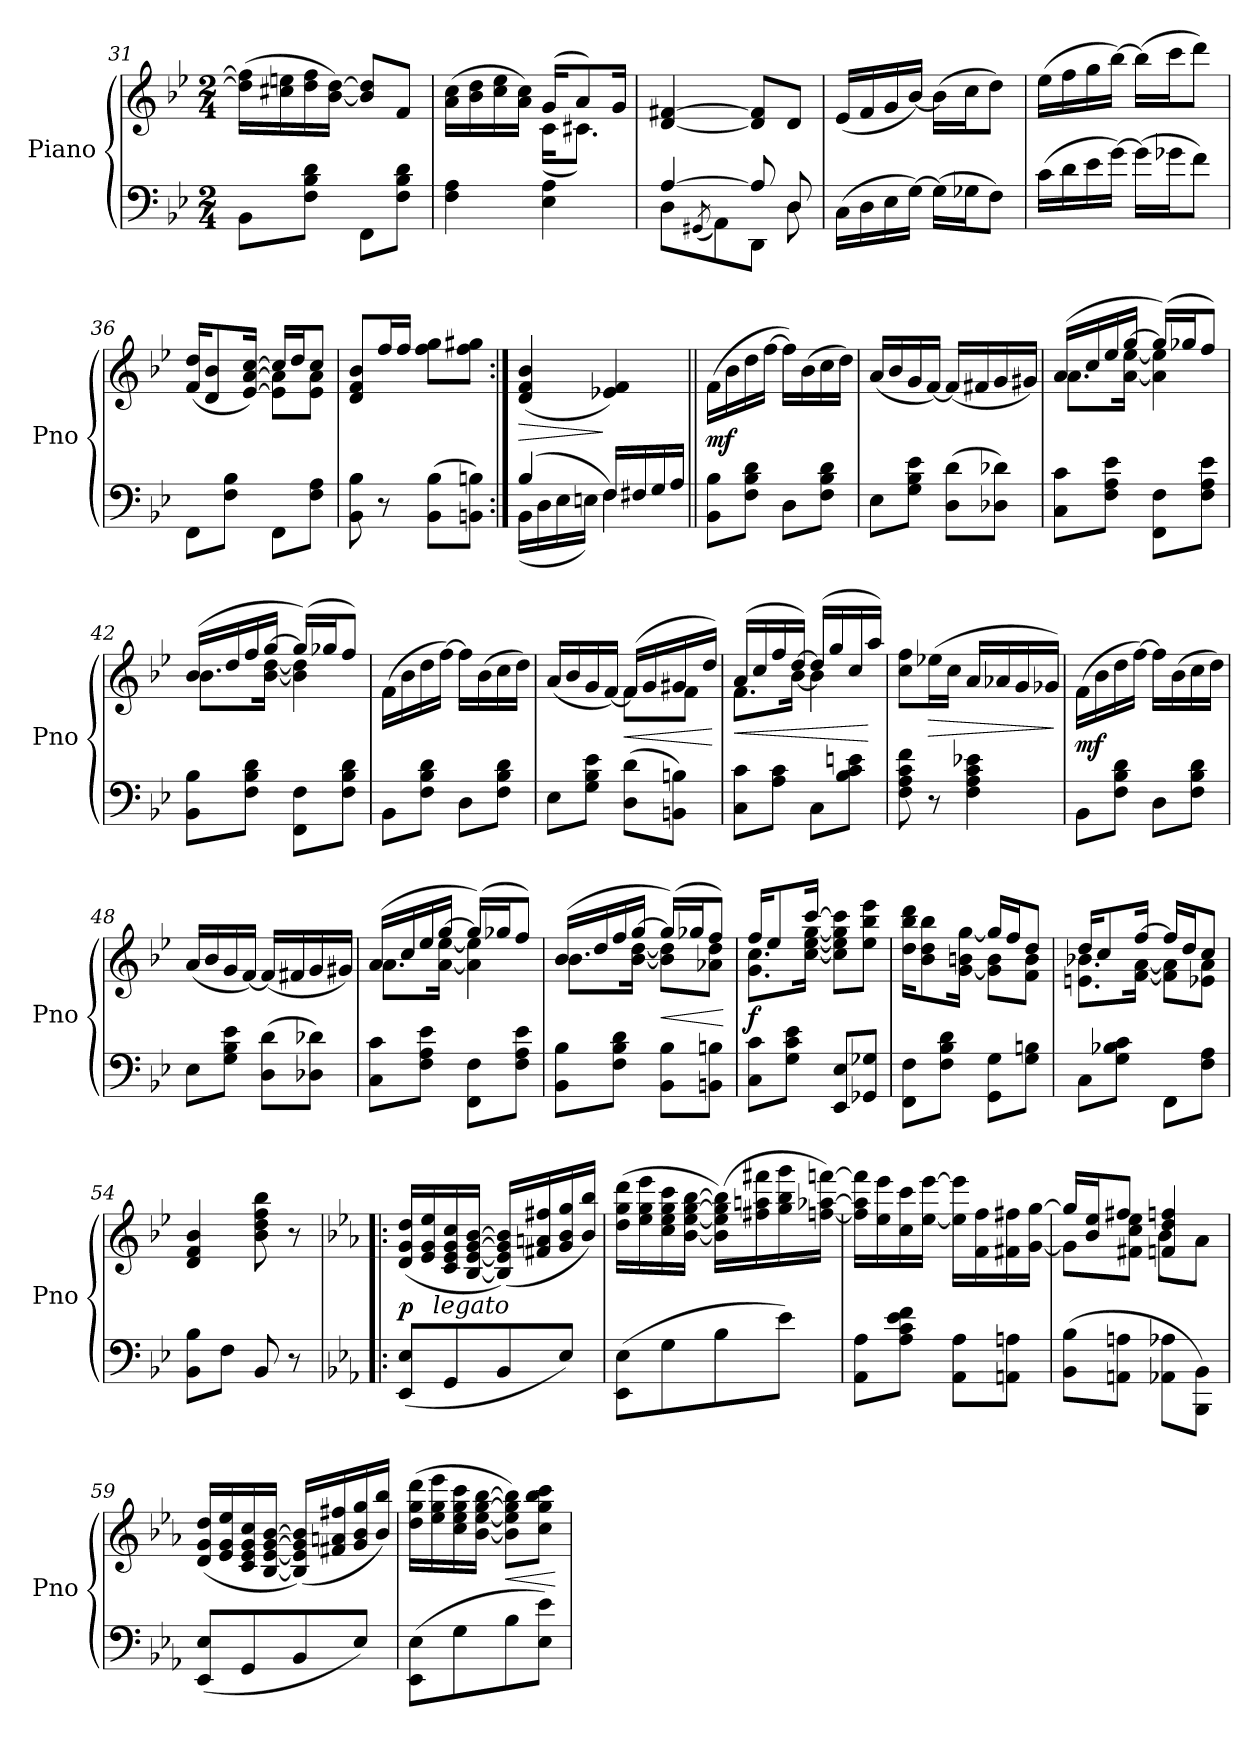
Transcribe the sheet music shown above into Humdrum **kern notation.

**kern	**kern	**dynam
*part1	*part1	*part1
*staff2	*staff1	*staff1/2
*I"Piano	*	*
*I'Pno	*	*
*clefF4	*clefG2	*
*k[b-e-]	*k[b-e-]	*
*M2/4	*M2/4	*
=31	=31	=31
8BB-L	(16dd] 16ff]LL	.
.	16cc#X 16een	.
8F 8B- 8dJ	16dd 16ff	.
.	[16b- [16ddJJ)	.
8FFL	8b-] 8dd]L	.
8F 8B- 8dJ	8fJ	.
=32	=32	=32
*	*^	*
4F 4A	(16a 16ccLL	4ryy	.
.	16b- 16dd	.	.
.	16cc 16ee-	.	.
.	16a 16ccJJ)	.	.
4E- 4A	(16gKL	(16cKL	.
.	8a)	8.c#XJ)	.
.	16gJk	.	.
*	*v	*v	*
=33	=33	=33
*^	*	*
[4A	8DL	[4d [4f#X	.
.	(8qGG#X	.	.
.	8AA)	.	.
8A]	8DDJ	8d] 8f#]L	.
8D	8D	8dJ	.
*v	*v	*	*
=34	=34	=34
(16CLL	(16e-LL	.
16D	16f	.
16E-	16g	.
[16GJJ)	[16b-JJ)	.
(16GLL]	(16b-LL]	.
16G-XJ	16ccJ	.
8FJ)	8ddJ)	.
=35	=35	=35
(16cLL	(16ee-LL	.
16d	16ff	.
16e-	16gg	.
[16gJJ)	[16bb-JJ)	.
(16gLL]	(16bb-LL]	.
16g-XJ	16cccJ	.
8fJ)	8dddJ)	.
=36	=36	=36
*	*^	*
8FF\L	(>16f 16ddKL	4ryy	.
.	8d 8b-	.	.
8F\ 8B-\J	.	.	.
.	[16e- [16a [16ccJk)	.	.
8FF\L	16ccLL]	8e-] 8a]L	.
.	16ddJ	.	.
8F\ 8A\J	8ccJ	8e- 8aJ	.
*	*v	*v	*
=37	=37	=37
8BB- 8B-	8d 8f 8b-L	.
8r	16ffL	.
.	16ffJJ	.
(8BB- 8B-L	8ff 8ggL	.
8BBn 8BnJ)	8ff 8gg#XJ	.
=38:|!	=38:|!	=38:|!
*^	*	*
(4B-	(16BB-LL	(>4d 4f 4b-	>
.	16D	.	.
.	16E-	.	.
.	16EnJJ)	.	.
16FLL	4F)	4e-X 4f)	]
16F#X	.	.	.
16G	.	.	.
16AJJ	.	.	.
*v	*v	*	*
=39||	=39||	=39||
8BB- 8B-L	(16fLL	mf
.	16b-	.
8F 8B- 8dJ	16dd	.
.	[16ffJJ	.
8DL	16ffLL])	.
.	(16b-	.
8F 8B- 8dJ	16cc	.
.	16ddJJ)	.
=40	=40	=40
8E-L	(16aLL	.
.	16b-	.
8G 8B- 8e-J	16g	.
.	[16fJJ)	.
(8D 8dL	(16fLL]	.
.	16f#X	.
8D-X 8d-XJ)	16g	.
.	16g#XJJ)	.
=41	=41	=41
*	*^	*
8C 8cL	(16aLL	8.aL	.
.	16cc	.	.
8F 8A 8e-J	16ee-	.	.
.	[16ggJJ	[16a [16ee-Jk	.
8FF 8FL	(16ggLL])	4a] 4ee-]	.
.	16gg-XJ	.	.
8F 8A 8e-J	8ffJ)	.	.
=42	=42	=42	=42
8BB- 8B-L	(16b-LL	8.b-L	.
.	16dd	.	.
8F 8B- 8dJ	16ff	.	.
.	[16ggJJ	[16b- [16ddJk	.
8FF 8FL	(16ggLL])	4b-] 4dd]	.
.	16gg-XJ	.	.
8F 8B- 8dJ	8ffJ)	.	.
*	*v	*v	*
=43	=43	=43
8BB-L	(16fLL	.
.	16b-	.
8F 8B- 8dJ	16dd	.
.	[16ffJJ)	.
8DL	16ffLL]	.
.	(16b-	.
8F 8B- 8dJ	16cc	.
.	16ddJJ)	.
=44	=44	=44
*	*^	*
8E-L	(16aLL	4ryy	.
.	16b-	.	.
8G 8B- 8e-J	16g	.	.
.	[16fJJ)	.	.
(8D 8dL	(16fLL	8fL]	<
.	16g	.	.
8BBn 8BnJ)	16g#X	8fJ	.
.	16ddJJ)	.	.
*	*v	*v	*
.	.	[
=45	=45	=45
*	*^	*
8C 8cL	(16aLL	8.fL	<
.	16cc	.	.
8A 8cJ	16ff	.	.
.	[16ddJJ)	[16b-Jk	.
8CL	(16ddLL]	4b-]	.
.	16gg	.	.
8B- 8c 8enJ	16cc	.	.
.	16aaJJ)	.	[
*	*v	*v	*
=46	=46	=46
8F 8A 8c 8f	8cc 8ffL	.
8r	(16ee-XL	>
.	16ccJJ	.
4F 4A 4c 4e-X	16aLL	.
.	16a-X	.
.	16g	.
.	16g-XJJ)	.
.	.	]
=47	=47	=47
8BB-L	(16fLL	mf
.	16b-	.
8F 8B- 8dJ	16dd	.
.	[16ffJJ)	.
8DL	16ffLL]	.
.	(16b-	.
8F 8B- 8dJ	16cc	.
.	16ddJJ)	.
=48	=48	=48
8E-L	(16aLL	.
.	16b-	.
8G 8B- 8e-J	16g	.
.	[16fJJ)	.
(8D 8dL	(16fLL]	.
.	16f#X	.
8D-X 8d-XJ)	16g	.
.	16g#XJJ)	.
=49	=49	=49
*	*^	*
8C 8cL	(16aLL	8.aL	.
.	16cc	.	.
8F 8A 8e-J	16ee-	.	.
.	[16ggJJ	[16a [16ee-Jk	.
8FF 8FL	(16ggLL])	4a] 4ee-]	.
.	16gg-XJ	.	.
8F 8A 8e-J	8ffJ)	.	.
=50	=50	=50	=50
8BB- 8B-L	(16b-LL	8.b-L	.
.	16dd	.	.
8F 8B- 8dJ	16ff	.	.
.	[16ggJJ	[16b- [16ddJk	.
8BB- 8B-L	(16ggLL])	8b-] 8dd]L	<
.	16gg-XJ	.	.
8BBn 8BnJ	8ffJ)	8a-X 8ddJ	.
*	*v	*v	*
.	.	[
=51	=51	=51
*	*^	*
8C 8cL	16ffKL	8.g 8.ccL	f
.	8ee-	.	.
8G 8c 8e-J	.	.	.
.	[16cccJk	[16cc [16ee- [16ggJk	.
8EE- 8E-L	8cc]\ 8ee-]\ 8gg]\ 8ccc]\L	4ryy	.
8GG-X 8G-XJ	8ee-\ 8bb-\ 8eee-\J	.	.
=52	=52	=52	=52
8FF 8FL	4ryy	16dd 16bb- 16dddKL	.
.	.	8b- 8dd 8bb-	.
8F 8B- 8dJ	.	.	.
.	.	[16g 16bn [16ggJk	.
8GG 8GL	16ggLL]	8g] 8bL	.
.	16ffJ	.	.
8G 8BnJ	8ddJ	8f 8bJ	.
=53	=53	=53	=53
8CL	16ddKL	8.en 8.b-XL	.
.	8cc	.	.
8G 8B-X 8cJ	.	.	.
.	[16ffJk	[16f [16aJk	.
8FF\L	16ffLL]	8f] 8a]L	.
.	16ddJ	.	.
8F\ 8A\J	8ccJ	8e-X 8aJ	.
*	*v	*v	*
=54	=54	=54
8BB- 8B-L	4d 4f 4b-	.
8FJ	.	.
8BB-	8b- 8dd 8ff 8bb-	.
8r	8r	.
=55!|:	=55!|:	=55!|:
*k[b-e-a-]	*k[b-e-a-]	*
!	!	!LO:DY:t=%s legato
(8EE- 8E-L	(>16d 16g 16ddLL	p
.	16e- 16g 16ee-	.
8GG	16c 16e- 16g 16cc	.
.	[16B- [16e- [16g [16b-JJ	.
8BB-	(>16B-]/ 16e-]/ 16g]/ 16b-]/LL)	.
.	16f#X/ 16an/ 16ff#X/	.
8E-J)	16g/ 16b-/ 16gg/	.
.	16b-/ 16bb-/JJ)	.
=56	=56	=56
(8EE- 8E-L	(16dd 16gg 16dddLL	.
.	16ee- 16gg 16eee-	.
8G	16cc 16ee- 16gg 16ccc	.
.	[16b- [16ee- [16gg [16bb-JJ	.
8B-	(16b-] 16ee-] 16gg] 16bb-]LL)	.
.	16ff#X 16aan 16fff#X	.
8e-J)	16gg 16bb- 16ggg	.
.	[16ffn [16aa-X [16fffnJJ)	.
=57	=57	=57
8AA- 8A-L	16ff] 16aa-] 16fff]LL	.
.	16ee- 16eee-	.
8A- 8c 8e- 8fJ	16cc 16ccc	.
.	[16ee- [16eee-JJ	.
8AA- 8A-L	16ee-] 16eee-]LL	.
.	16f 16ff	.
8AAn 8AnJ	16f#X 16ff#X	.
.	[16g [16ggJJ	.
=58	=58	=58
*	*^	*
(8BB- 8B-L	16ggLL]	8gL]	.
.	16b- 16ee-J	.	.
8AAn 8AnJ	8ff#XJ	8f#X 8cc 8ee-J	.
8AA-X\ 8A-X\L	4fn 4dd 4ffn	(8b-L	.
8BBB-\ 8BB-\J)	.	8a-J)	.
*	*v	*v	*
=59	=59	=59
(8EE- 8E-L	(>16d 16g 16ddLL	.
.	16e- 16g 16ee-	.
8GG	16c 16e- 16g 16cc	.
.	[16B- [16e- [16g [16b-JJ	.
8BB-	(>16B-]/ 16e-]/ 16g]/ 16b-]/LL)	.
.	16f#X/ 16an/ 16ff#X/	.
8E-J)	16g/ 16b-/ 16gg/	.
.	16b-/ 16bb-/JJ)	.
=60	=60	=60
(8EE- 8E-L	(16dd 16gg 16dddLL	.
.	16ee- 16gg 16eee-	.
8G	16cc 16ee- 16gg 16ccc	.
.	[16b- [16ee- [16gg [16bb-JJ	.
8B-	8b-] 8ee-] 8gg] 8bb-]L)	<
8E- 8e-J)	8cc 8gg 8bb- 8cccJ	.
.	.	[
=	=	=
*-	*-	*-
